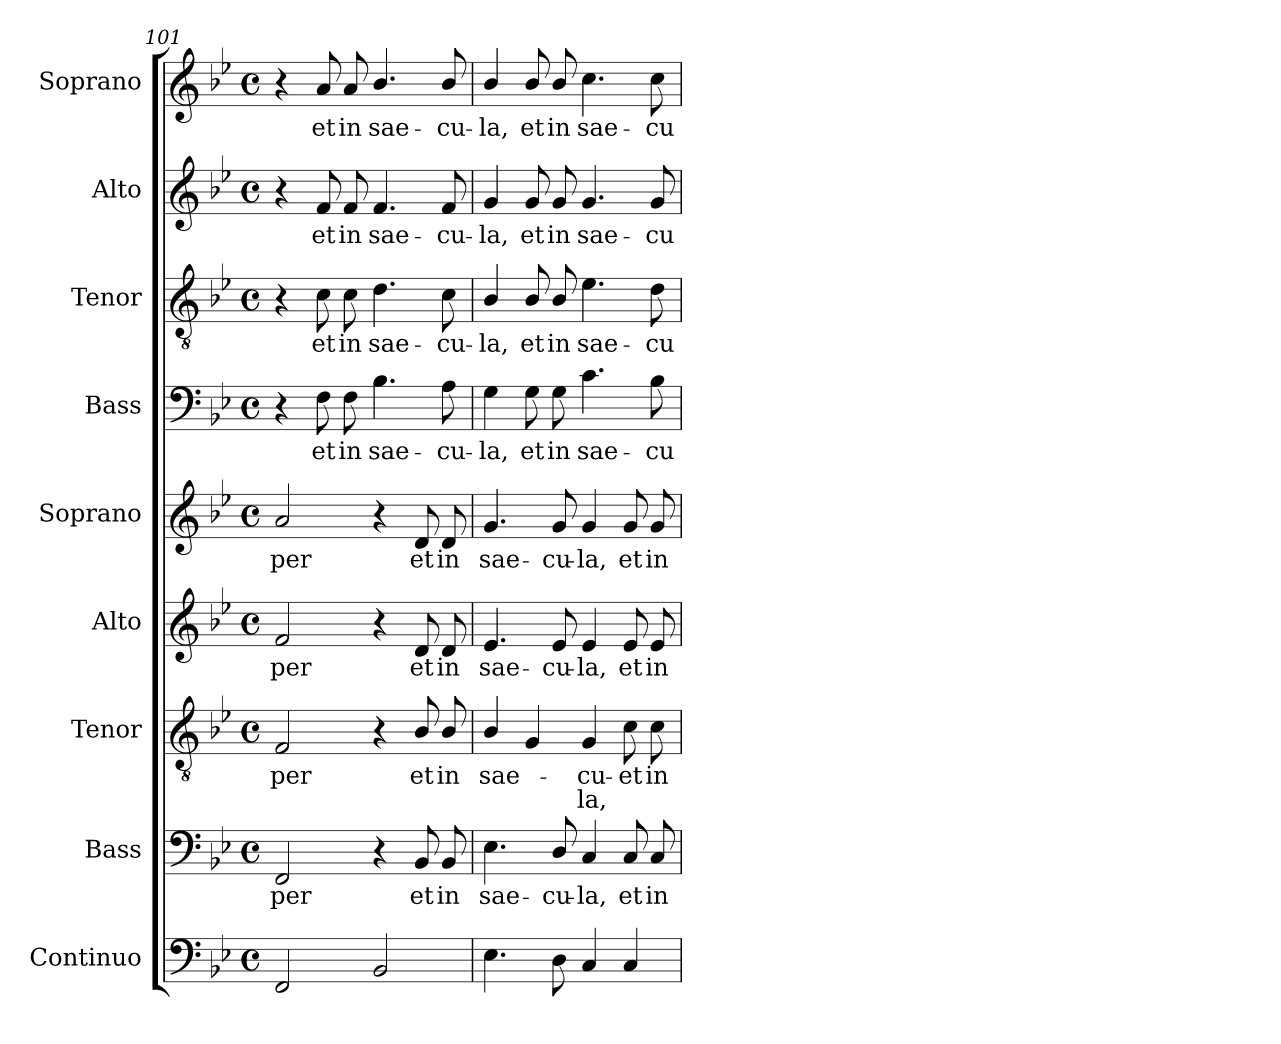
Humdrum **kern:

**kern	**kern	**text	**kern	**text	**text	**kern	**text	**kern	**text	**kern	**text	**kern	**text	**kern	**text	**kern	**text
*part9	*part8	*part8	*part7	*part7	*part7	*part6	*part6	*part5	*part5	*part4	*part4	*part3	*part3	*part2	*part2	*part1	*part1
*staff9	*staff8	*staff8	*staff7	*staff7	*staff7	*staff6	*staff6	*staff5	*staff5	*staff4	*staff4	*staff3	*staff3	*staff2	*staff2	*staff1	*staff1
*I"Continuo	*I"Bass	*	*I"Tenor	*	*	*I"Alto	*	*I"Soprano	*	*I"Bass	*	*I"Tenor	*	*I"Alto	*	*I"Soprano	*
*	*I'B.	*	*I'T.	*	*	*I'A.	*	*I'S.	*	*I'B.	*	*I'T.	*	*I'A.	*	*I'S.	*
*clefF4	*clefF4	*	*clefGv2	*	*	*clefG2	*	*clefG2	*	*clefF4	*	*clefGv2	*	*clefG2	*	*clefG2	*
*	*	*	*ITrd7c12	*	*	*	*	*	*	*	*	*ITrd7c12	*	*	*	*	*
*k[b-e-]	*k[b-e-]	*	*k[b-e-]	*	*	*k[b-e-]	*	*k[b-e-]	*	*k[b-e-]	*	*k[b-e-]	*	*k[b-e-]	*	*k[b-e-]	*
*B-:	*B-:	*	*B-:	*	*	*B-:	*	*B-:	*	*B-:	*	*B-:	*	*B-:	*	*B-:	*
*M4/4	*M4/4	*	*M4/4	*	*	*M4/4	*	*M4/4	*	*M4/4	*	*M4/4	*	*M4/4	*	*M4/4	*
*met(c)	*met(c)	*	*met(c)	*	*	*met(c)	*	*met(c)	*	*met(c)	*	*met(c)	*	*met(c)	*	*met(c)	*
=101	=101	=101	=101	=101	=101	=101	=101	=101	=101	=101	=101	=101	=101	=101	=101	=101	=101
!	!	!LO:LY:b:color=#000000	!	!	!	!	!	!	!	!	!	!	!	!	!	!	!
!	!	!	!	!LO:LY:b:color=#000000	!	!	!	!	!	!	!	!	!	!	!	!	!
!	!	!	!	!	!	!	!LO:LY:b:color=#000000	!	!	!	!	!	!	!	!	!	!
!	!	!	!	!	!	!	!	!	!LO:LY:b:color=#000000	!	!	!	!	!	!	!	!
2FFi/	2FFi/	-per	2FFi/	-per	.	2fi/	-per	2ai/	-per	4r	.	4r	.	4r	.	4r	.
!	!	!	!	!	!	!	!	!	!	!	!LO:LY:b:color=#000000	!	!	!	!	!	!
!	!	!	!	!	!	!	!	!	!	!	!	!	!LO:LY:b:color=#000000	!	!	!	!
!	!	!	!	!	!	!	!	!	!	!	!	!	!	!	!LO:LY:b:color=#000000	!	!
!	!	!	!	!	!	!	!	!	!	!	!	!	!	!	!	!	!LO:LY:b:color=#000000
.	.	.	.	.	.	.	.	.	.	8Fi\	et	8Ci\	et	8fi/	et	8ai/	et
!	!	!	!	!	!	!	!	!	!	!	!LO:LY:b:color=#000000	!	!	!	!	!	!
!	!	!	!	!	!	!	!	!	!	!	!	!	!LO:LY:b:color=#000000	!	!	!	!
!	!	!	!	!	!	!	!	!	!	!	!	!	!	!	!LO:LY:b:color=#000000	!	!
!	!	!	!	!	!	!	!	!	!	!	!	!	!	!	!	!	!LO:LY:b:color=#000000
.	.	.	.	.	.	.	.	.	.	8Fi\	in	8Ci\	in	8fi/	in	8ai/	in
!	!	!	!	!	!	!	!	!	!	!	!LO:LY:b:color=#000000	!	!	!	!	!	!
!	!	!	!	!	!	!	!	!	!	!	!	!	!LO:LY:b:color=#000000	!	!	!	!
!	!	!	!	!	!	!	!	!	!	!	!	!	!	!	!LO:LY:b:color=#000000	!	!
!	!	!	!	!	!	!	!	!	!	!	!	!	!	!	!	!	!LO:LY:b:color=#000000
2BB-i/	4r	.	4r	.	.	4r	.	4r	.	4.B-i\	sae-	4.Di\	sae-	4.fi/	sae-	4.b-i/	sae-
!	!	!LO:LY:b:color=#000000	!	!	!	!	!	!	!	!	!	!	!	!	!	!	!
!	!	!	!	!LO:LY:b:color=#000000	!	!	!	!	!	!	!	!	!	!	!	!	!
!	!	!	!	!	!	!	!LO:LY:b:color=#000000	!	!	!	!	!	!	!	!	!	!
!	!	!	!	!	!	!	!	!	!LO:LY:b:color=#000000	!	!	!	!	!	!	!	!
.	8BB-i/	et	8BB-i/	et	.	8di/	et	8di/	et	.	.	.	.	.	.	.	.
!	!	!LO:LY:b:color=#000000	!	!	!	!	!	!	!	!	!	!	!	!	!	!	!
!	!	!	!	!LO:LY:b:color=#000000	!	!	!	!	!	!	!	!	!	!	!	!	!
!	!	!	!	!	!	!	!LO:LY:b:color=#000000	!	!	!	!	!	!	!	!	!	!
!	!	!	!	!	!	!	!	!	!LO:LY:b:color=#000000	!	!	!	!	!	!	!	!
!	!	!	!	!	!	!	!	!	!	!	!LO:LY:b:color=#000000	!	!	!	!	!	!
!	!	!	!	!	!	!	!	!	!	!	!	!	!LO:LY:b:color=#000000	!	!	!	!
!	!	!	!	!	!	!	!	!	!	!	!	!	!	!	!LO:LY:b:color=#000000	!	!
!	!	!	!	!	!	!	!	!	!	!	!	!	!	!	!	!	!LO:LY:b:color=#000000
.	8BB-i/	in	8BB-i/	in	.	8di/	in	8di/	in	8Ai\	-cu-	8Ci\	-cu-	8fi/	-cu-	8b-i/	-cu-
=102	=102	=102	=102	=102	=102	=102	=102	=102	=102	=102	=102	=102	=102	=102	=102	=102	=102
!	!	!LO:LY:b:color=#000000	!	!	!	!	!	!	!	!	!	!	!	!	!	!	!
!	!	!	!	!LO:LY:b:color=#000000	!	!	!	!	!	!	!	!	!	!	!	!	!
!	!	!	!	!	!	!	!LO:LY:b:color=#000000	!	!	!	!	!	!	!	!	!	!
!	!	!	!	!	!	!	!	!	!LO:LY:b:color=#000000	!	!	!	!	!	!	!	!
!	!	!	!	!	!	!	!	!	!	!	!LO:LY:b:color=#000000	!	!	!	!	!	!
!	!	!	!	!	!	!	!	!	!	!	!	!	!LO:LY:b:color=#000000	!	!	!	!
!	!	!	!	!	!	!	!	!	!	!	!	!	!	!	!LO:LY:b:color=#000000	!	!
!	!	!	!	!	!	!	!	!	!	!	!	!	!	!	!	!	!LO:LY:b:color=#000000
4.E-i\	4.E-i\	sae-	4BB-i/	sae-	.	4.e-i/	sae-	4.gi/	sae-	4Gi\	-la,	4BB-i/	-la,	4gi/	-la,	4b-i/	-la,
!	!	!	!	!	!	!	!	!	!	!	!LO:LY:b:color=#000000	!	!	!	!	!	!
!	!	!	!	!	!	!	!	!	!	!	!	!	!LO:LY:b:color=#000000	!	!	!	!
!	!	!	!	!	!	!	!	!	!	!	!	!	!	!	!LO:LY:b:color=#000000	!	!
!	!	!	!	!	!	!	!	!	!	!	!	!	!	!	!	!	!LO:LY:b:color=#000000
.	.	.	4GGi/	.	.	.	.	.	.	8Gi\	et	8BB-i/	et	8gi/	et	8b-i/	et
!	!	!LO:LY:b:color=#000000	!	!	!	!	!	!	!	!	!	!	!	!	!	!	!
!	!	!	!	!	!	!	!LO:LY:b:color=#000000	!	!	!	!	!	!	!	!	!	!
!	!	!	!	!	!	!	!	!	!LO:LY:b:color=#000000	!	!	!	!	!	!	!	!
!	!	!	!	!	!	!	!	!	!	!	!LO:LY:b:color=#000000	!	!	!	!	!	!
!	!	!	!	!	!	!	!	!	!	!	!	!	!LO:LY:b:color=#000000	!	!	!	!
!	!	!	!	!	!	!	!	!	!	!	!	!	!	!	!LO:LY:b:color=#000000	!	!
!	!	!	!	!	!	!	!	!	!	!	!	!	!	!	!	!	!LO:LY:b:color=#000000
8Di\	8Di/	-cu-	.	.	.	8e-i/	-cu-	8gi/	-cu-	8Gi\	in	8BB-i/	in	8gi/	in	8b-i/	in
!	!	!LO:LY:b:color=#000000	!	!	!	!	!	!	!	!	!	!	!	!	!	!	!
!	!	!	!	!LO:LY:b:color=#000000	!LO:LY:b:color=#000000	!	!	!	!	!	!	!	!	!	!	!	!
!	!	!	!	!	!	!	!LO:LY:b:color=#000000	!	!	!	!	!	!	!	!	!	!
!	!	!	!	!	!	!	!	!	!LO:LY:b:color=#000000	!	!	!	!	!	!	!	!
!	!	!	!	!	!	!	!	!	!	!	!LO:LY:b:color=#000000	!	!	!	!	!	!
!	!	!	!	!	!	!	!	!	!	!	!	!	!LO:LY:b:color=#000000	!	!	!	!
!	!	!	!	!	!	!	!	!	!	!	!	!	!	!	!LO:LY:b:color=#000000	!	!
!	!	!	!	!	!	!	!	!	!	!	!	!	!	!	!	!	!LO:LY:b:color=#000000
4Ci/	4Ci/	-la,	4GGi/	-cu-	-la,	4e-i/	-la,	4gi/	-la,	4.ci\	sae-	4.E-i\	sae-	4.gi/	sae-	4.cci\	sae-
!	!	!LO:LY:b:color=#000000	!	!	!	!	!	!	!	!	!	!	!	!	!	!	!
!	!	!	!	!LO:LY:b:color=#000000	!	!	!	!	!	!	!	!	!	!	!	!	!
!	!	!	!	!	!	!	!LO:LY:b:color=#000000	!	!	!	!	!	!	!	!	!	!
!	!	!	!	!	!	!	!	!	!LO:LY:b:color=#000000	!	!	!	!	!	!	!	!
4Ci/	8Ci/	et	8Ci\	et	.	8e-i/	et	8gi/	et	.	.	.	.	.	.	.	.
!	!	!LO:LY:b:color=#000000	!	!	!	!	!	!	!	!	!	!	!	!	!	!	!
!	!	!	!	!LO:LY:b:color=#000000	!	!	!	!	!	!	!	!	!	!	!	!	!
!	!	!	!	!	!	!	!LO:LY:b:color=#000000	!	!	!	!	!	!	!	!	!	!
!	!	!	!	!	!	!	!	!	!LO:LY:b:color=#000000	!	!	!	!	!	!	!	!
!	!	!	!	!	!	!	!	!	!	!	!LO:LY:b:color=#000000	!	!	!	!	!	!
!	!	!	!	!	!	!	!	!	!	!	!	!	!LO:LY:b:color=#000000	!	!	!	!
!	!	!	!	!	!	!	!	!	!	!	!	!	!	!	!LO:LY:b:color=#000000	!	!
!	!	!	!	!	!	!	!	!	!	!	!	!	!	!	!	!	!LO:LY:b:color=#000000
.	8Ci/	in	8Ci\	in	.	8e-i/	in	8gi/	in	8B-i\	-cu-	8Di\	-cu-	8gi/	-cu-	8cci\	-cu-
=	=	=	=	=	=	=	=	=	=	=	=	=	=	=	=	=	=
*-	*-	*-	*-	*-	*-	*-	*-	*-	*-	*-	*-	*-	*-	*-	*-	*-	*-
